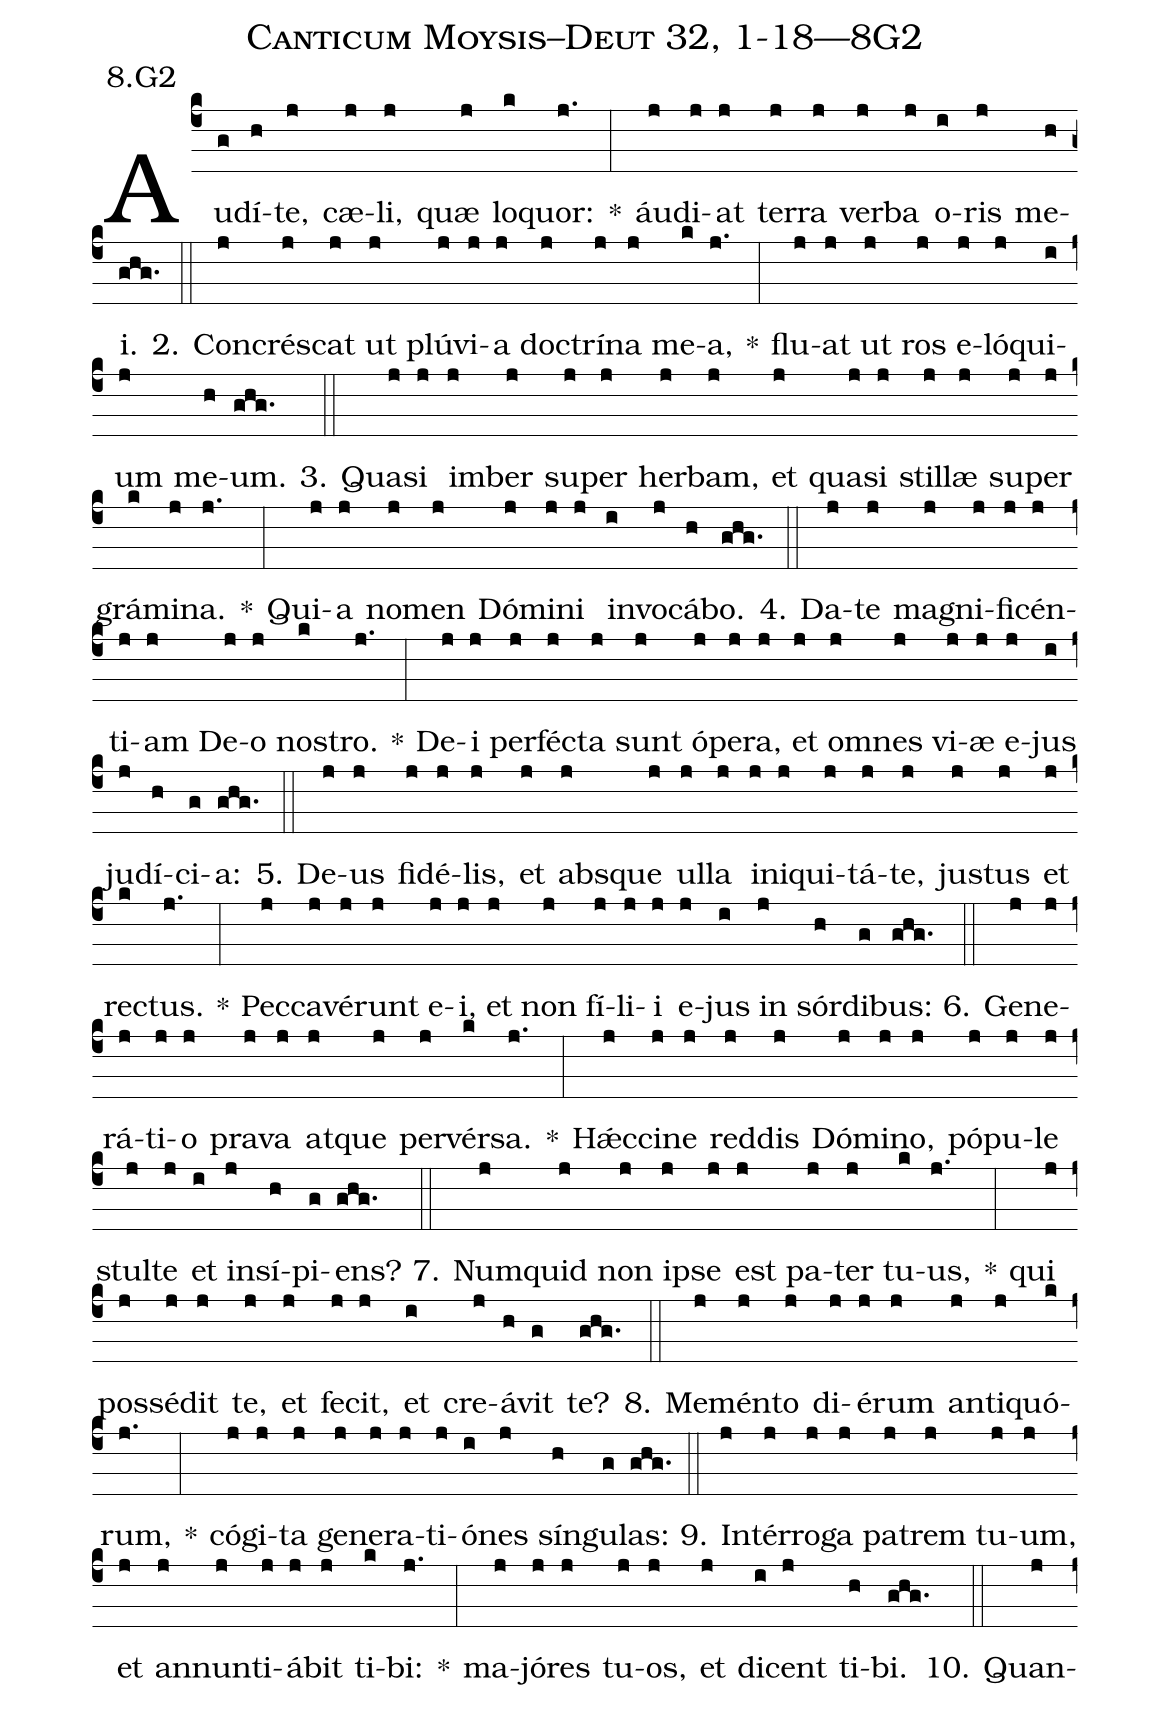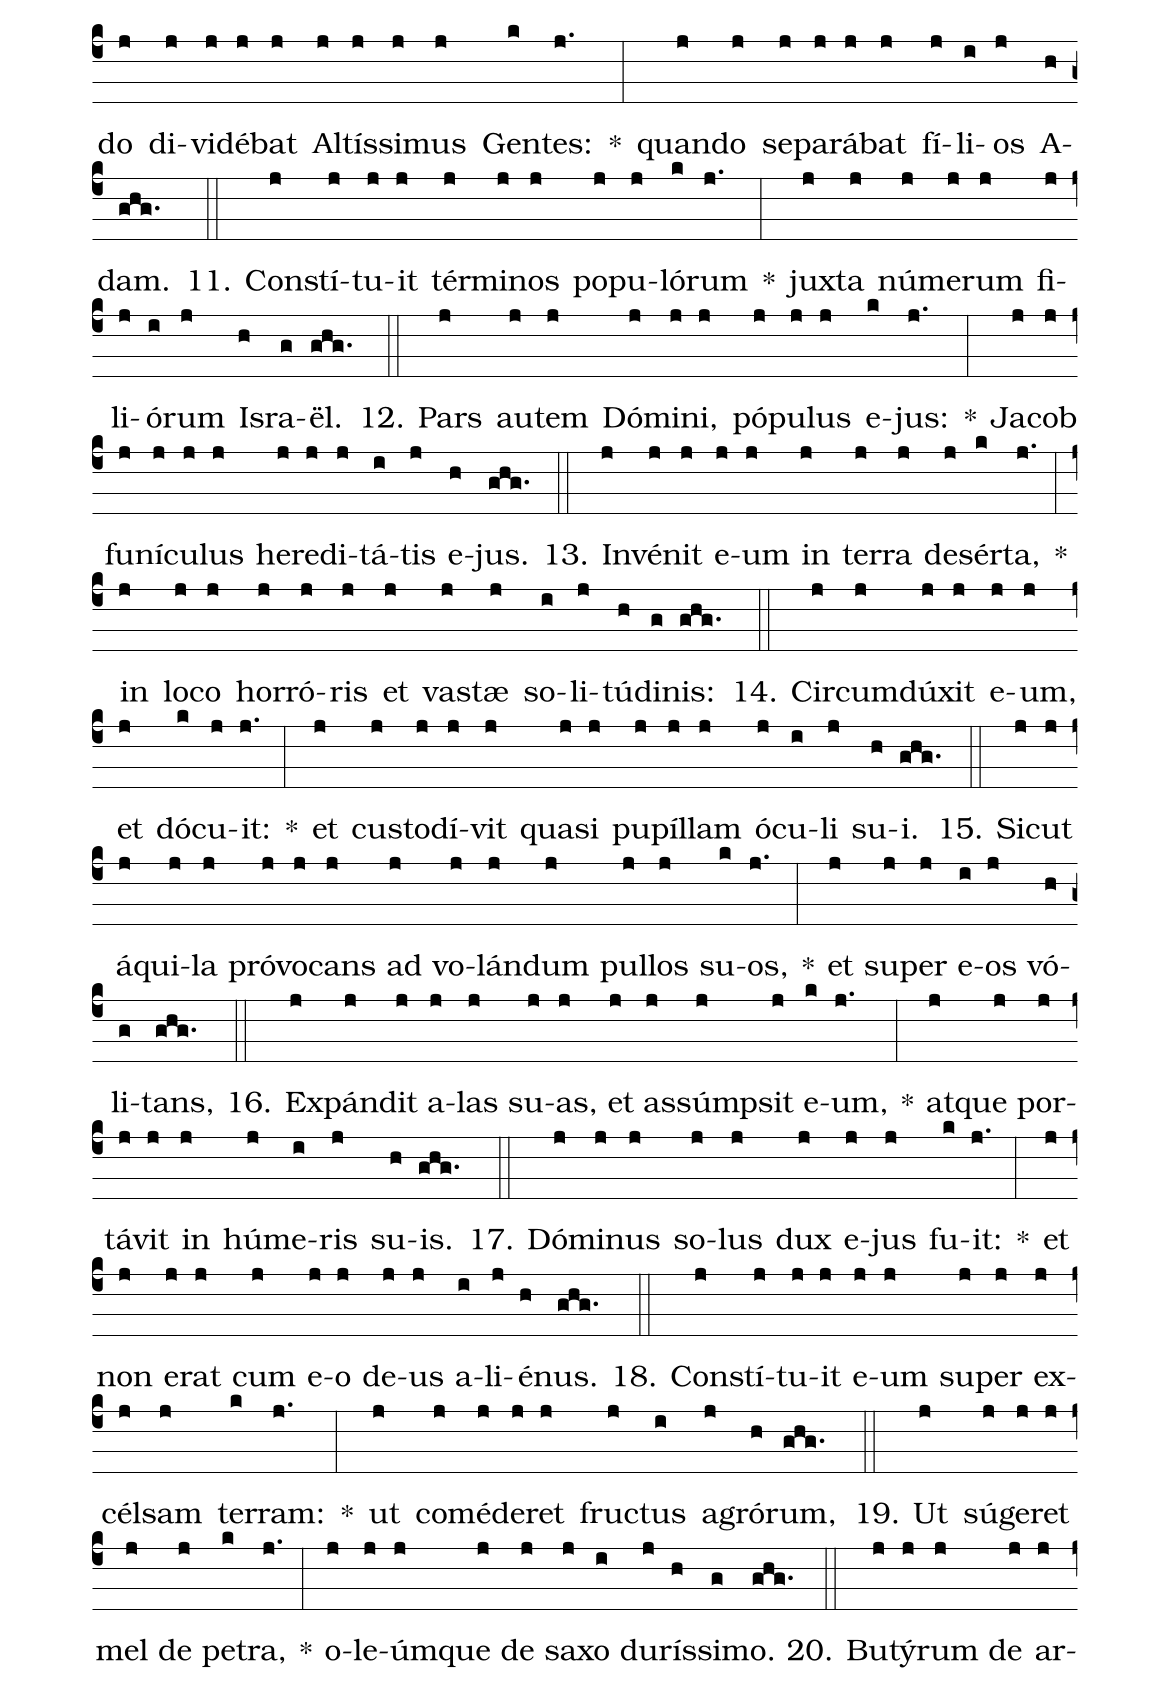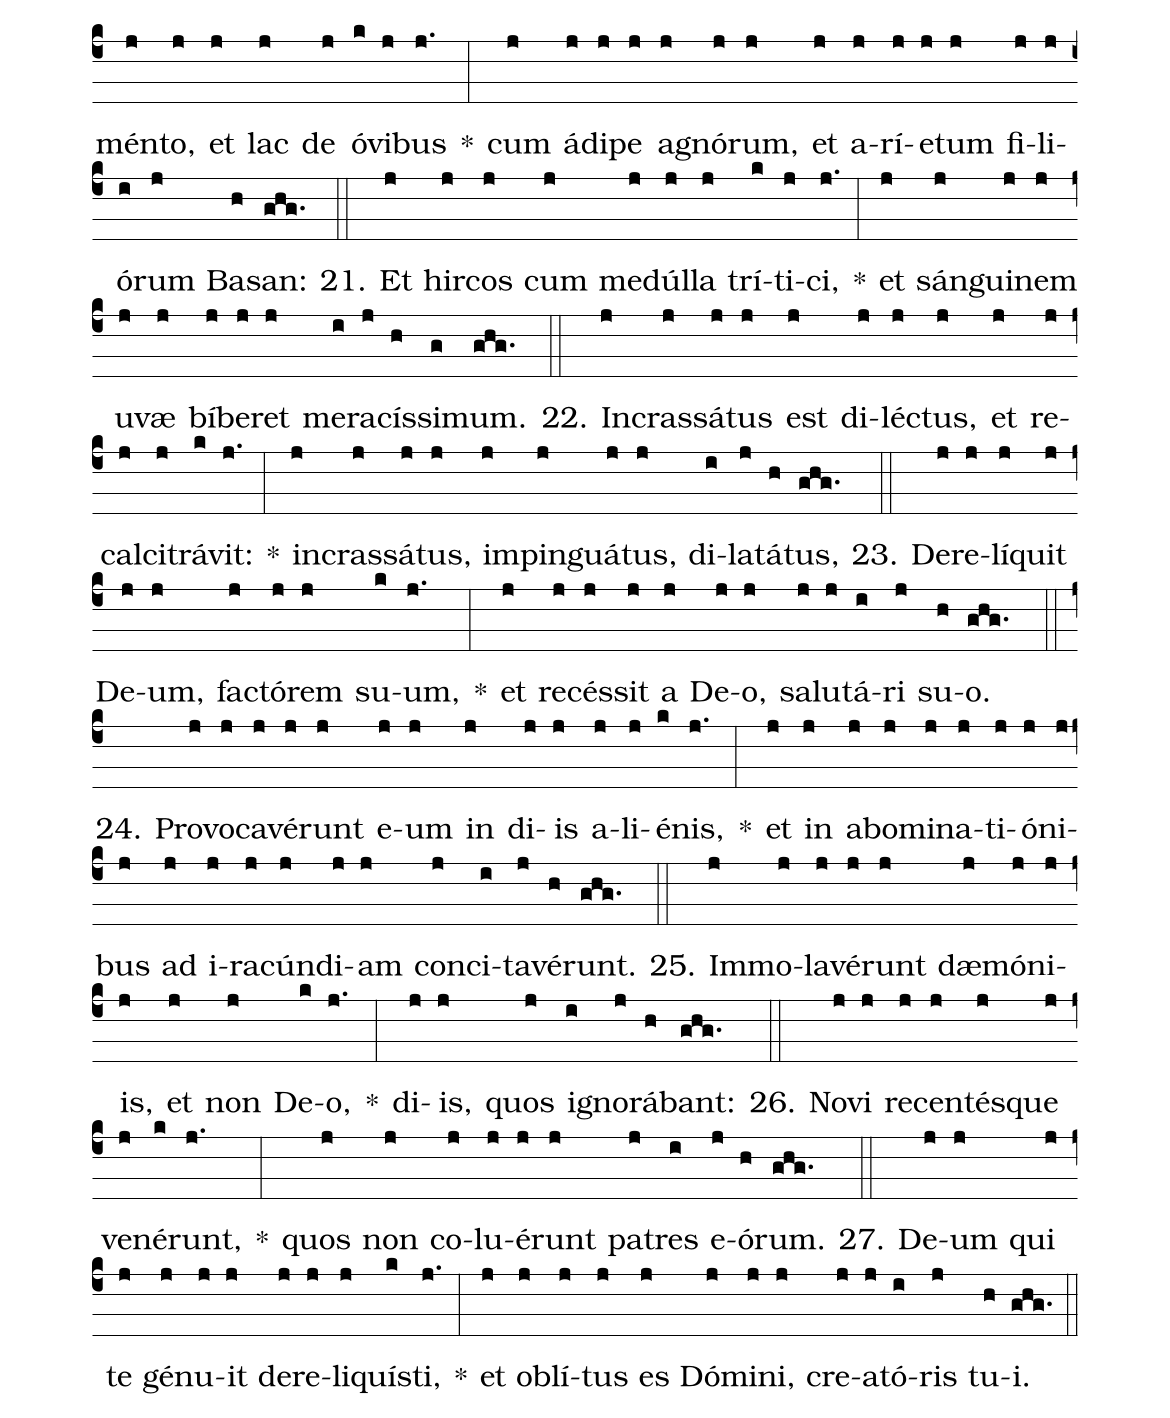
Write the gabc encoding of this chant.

name: Canticum Moysis--Deut 32, 1-18---8G2;
annotation: 8.G2;
%%
(c4)Au(g)dí(h)te,(j) cæ(j)li,(j) quæ(j) lo(k)quor:(j.) *(:) áu(j)di(j)at(j) ter(j)ra(j) ver(j)ba(j) o(i)ris(j) me(h)i.(ghg.) (::)
2. Con(j)crés(j)cat(j) ut(j) plú(j)vi(j)a(j) doc(j)trí(j)na(j) me(k)a,(j.) *(:) flu(j)at(j) ut(j) ros(j) e(j)ló(j)qui(i)um(j) me(h)um.(ghg.) (::)
3. Qua(j)si(j) im(j)ber(j) su(j)per(j) her(j)bam,(j) et(j) qua(j)si(j) stil(j)læ(j) su(j)per(j) grá(k)mi(j)na.(j.) *(:) Qui(j)a(j) no(j)men(j) Dó(j)mi(j)ni(j) in(i)vo(j)cá(h)bo.(ghg.) (::)
4. Da(j)te(j) ma(j)gni(j)fi(j)cén(j)ti(j)am(j) De(j)o(j) nos(k)tro.(j.) *(:) De(j)i(j) per(j)féc(j)ta(j) sunt(j) ó(j)pe(j)ra,(j) et(j) om(j)nes(j) vi(j)æ(j) e(j)jus(i) ju(j)dí(h)ci(g)a:(ghg.) (::)
5. De(j)us(j) fi(j)dé(j)lis,(j) et(j) abs(j)que(j) ul(j)la(j) in(j)i(j)qui(j)tá(j)te,(j) jus(j)tus(j) et(j) rec(k)tus.(j.) *(:) Pec(j)ca(j)vé(j)runt(j) e(j)i,(j) et(j) non(j) fí(j)li(j)i(j) e(j)jus(i) in(j) sór(h)di(g)bus:(ghg.) (::)
6. Ge(j)ne(j)rá(j)ti(j)o(j) pra(j)va(j) at(j)que(j) per(j)vér(k)sa.(j.) *(:) Hǽc(j)ci(j)ne(j) red(j)dis(j) Dó(j)mi(j)no,(j) pó(j)pu(j)le(j) stul(j)te(j) et(i) in(j)sí(h)pi(g)ens?(ghg.) (::)
7. Num(j)quid(j) non(j) ip(j)se(j) est(j) pa(j)ter(j) tu(k)us,(j.) *(:) qui(j) pos(j)sé(j)dit(j) te,(j) et(j) fe(j)cit,(j) et(i) cre(j)á(h)vit(g) te?(ghg.) (::)
8. Me(j)mén(j)to(j) di(j)é(j)rum(j) an(j)ti(j)quó(k)rum,(j.) *(:) có(j)gi(j)ta(j) ge(j)ne(j)ra(j)ti(j)ó(i)nes(j) sín(h)gu(g)las:(ghg.) (::)
9. In(j)tér(j)ro(j)ga(j) pa(j)trem(j) tu(j)um,(j) et(j) an(j)nun(j)ti(j)á(j)bit(j) ti(k)bi:(j.) *(:) ma(j)jó(j)res(j) tu(j)os,(j) et(j) di(i)cent(j) ti(h)bi.(ghg.) (::)
10. Quan(j)do(j) di(j)vi(j)dé(j)bat(j) Al(j)tís(j)si(j)mus(j) Gen(k)tes:(j.) *(:) quan(j)do(j) se(j)pa(j)rá(j)bat(j) fí(j)li(i)os(j) A(h)dam.(ghg.) (::)
11. Con(j)stí(j)tu(j)it(j) tér(j)mi(j)nos(j) po(j)pu(j)ló(k)rum(j.) *(:) jux(j)ta(j) nú(j)me(j)rum(j) fi(j)li(j)ó(i)rum(j) Is(h)ra(g)ël.(ghg.) (::)
12. Pars(j) au(j)tem(j) Dó(j)mi(j)ni,(j) pó(j)pu(j)lus(j) e(k)jus:(j.) *(:) Ja(j)cob(j) fu(j)ní(j)cu(j)lus(j) he(j)re(j)di(j)tá(i)tis(j) e(h)jus.(ghg.) (::)
13. In(j)vé(j)nit(j) e(j)um(j) in(j) ter(j)ra(j) de(j)sér(k)ta,(j.) *(:) in(j) lo(j)co(j) hor(j)ró(j)ris(j) et(j) vas(j)tæ(j) so(i)li(j)tú(h)di(g)nis:(ghg.) (::)
14. Cir(j)cum(j)dú(j)xit(j) e(j)um,(j) et(j) dó(k)cu(j)it:(j.) *(:) et(j) cus(j)to(j)dí(j)vit(j) qua(j)si(j) pu(j)píl(j)lam(j) ó(j)cu(i)li(j) su(h)i.(ghg.) (::)
15. Sic(j)ut(j) á(j)qui(j)la(j) pró(j)vo(j)cans(j) ad(j) vo(j)lán(j)dum(j) pul(j)los(j) su(k)os,(j.) *(:) et(j) su(j)per(j) e(i)os(j) vó(h)li(g)tans,(ghg.) (::)
16. Ex(j)pán(j)dit(j) a(j)las(j) su(j)as,(j) et(j) as(j)súmp(j)sit(j) e(k)um,(j.) *(:) at(j)que(j) por(j)tá(j)vit(j) in(j) hú(j)me(i)ris(j) su(h)is.(ghg.) (::)
17. Dó(j)mi(j)nus(j) so(j)lus(j) dux(j) e(j)jus(j) fu(k)it:(j.) *(:) et(j) non(j) e(j)rat(j) cum(j) e(j)o(j) de(j)us(j) a(i)li(j)é(h)nus.(ghg.) (::)
18. Con(j)stí(j)tu(j)it(j) e(j)um(j) su(j)per(j) ex(j)cél(j)sam(j) ter(k)ram:(j.) *(:) ut(j) com(j)é(j)de(j)ret(j) fruc(j)tus(i) a(j)gró(h)rum,(ghg.) (::)
19. Ut(j) sú(j)ge(j)ret(j) mel(j) de(j) pe(k)tra,(j.) *(:) o(j)le(j)úm(j)que(j) de(j) sa(j)xo(i) du(j)rís(h)si(g)mo.(ghg.) (::)
20. Bu(j)tý(j)rum(j) de(j) ar(j)mén(j)to,(j) et(j) lac(j) de(j) ó(k)vi(j)bus(j.) *(:) cum(j) á(j)di(j)pe(j) a(j)gnó(j)rum,(j) et(j) a(j)rí(j)e(j)tum(j) fi(j)li(j)ó(i)rum(j) Ba(h)san:(ghg.) (::)
21. Et(j) hir(j)cos(j) cum(j) me(j)dúl(j)la(j) trí(k)ti(j)ci,(j.) *(:) et(j) sán(j)gui(j)nem(j) u(j)væ(j) bí(j)be(j)ret(j) me(i)ra(j)cís(h)si(g)mum.(ghg.) (::)
22. In(j)cras(j)sá(j)tus(j) est(j) di(j)léc(j)tus,(j) et(j) re(j)cal(j)ci(j)trá(k)vit:(j.) *(:) in(j)cras(j)sá(j)tus,(j) im(j)pin(j)guá(j)tus,(j) di(i)la(j)tá(h)tus,(ghg.) (::)
23. De(j)re(j)lí(j)quit(j) De(j)um,(j) fac(j)tó(j)rem(j) su(k)um,(j.) *(:) et(j) re(j)cés(j)sit(j) a(j) De(j)o,(j) sa(j)lu(j)tá(i)ri(j) su(h)o.(ghg.) (::)
24. Pro(j)vo(j)ca(j)vé(j)runt(j) e(j)um(j) in(j) di(j)is(j) a(j)li(j)é(k)nis,(j.) *(:) et(j) in(j) ab(j)o(j)mi(j)na(j)ti(j)ó(j)ni(j)bus(j) ad(j) i(j)ra(j)cún(j)di(j)am(j) con(j)ci(i)ta(j)vé(h)runt.(ghg.) (::)
25. Im(j)mo(j)la(j)vé(j)runt(j) dæ(j)mó(j)ni(j)is,(j) et(j) non(j) De(k)o,(j.) *(:) di(j)is,(j) quos(j) i(i)gno(j)rá(h)bant:(ghg.) (::)
26. No(j)vi(j) re(j)cen(j)tés(j)que(j) ve(j)né(k)runt,(j.) *(:) quos(j) non(j) co(j)lu(j)é(j)runt(j) pa(j)tres(i) e(j)ó(h)rum.(ghg.) (::)
27. De(j)um(j) qui(j) te(j) gé(j)nu(j)it(j) de(j)re(j)li(j)quís(k)ti,(j.) *(:) et(j) ob(j)lí(j)tus(j) es(j) Dó(j)mi(j)ni,(j) cre(j)a(j)tó(i)ris(j) tu(h)i.(ghg.) (::)
